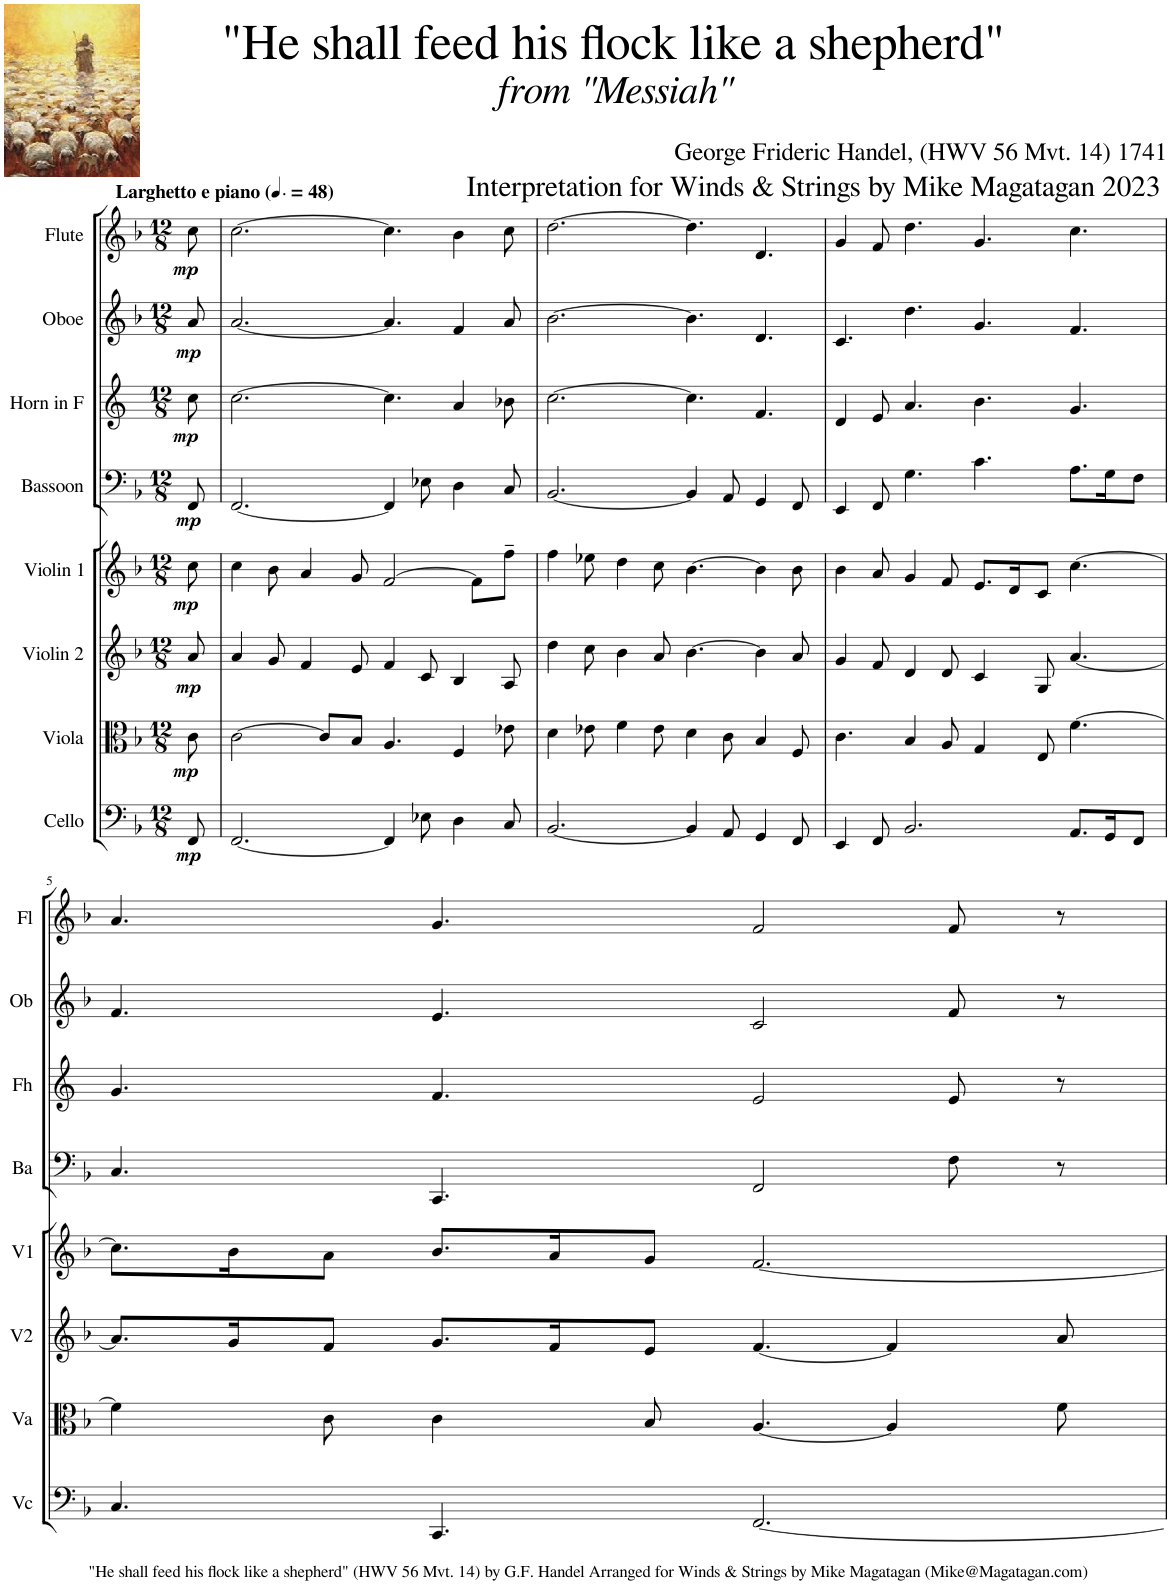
**kern	**dynam	**kern	**dynam	**kern	**dynam	**kern	**dynam	**kern	**dynam	**kern	**dynam	**kern	**dynam	**kern	**dynam
*part8	*part8	*part7	*part7	*part6	*part6	*part5	*part5	*part4	*part4	*part3	*part3	*part2	*part2	*part1	*part1
*staff8	*staff8	*staff7	*staff7	*staff6	*staff6	*staff5	*staff5	*staff4	*staff4	*staff3	*staff3	*staff2	*staff2	*staff1	*staff1
*I"Cello	*	*I"Viola	*	*I"Violin 2	*	*I"Violin 1	*	*I"Bassoon	*	*I"Horn in F	*	*I"Oboe	*	*I"Flute	*
*	*	*I'Va	*	*I'V2	*	*I'V1	*	*I'Ba	*	*	*	*I'Ob	*	*I'Fl	*
*clefF4	*	*clefC3	*	*clefG2	*	*clefG2	*	*clefF4	*	*clefG2	*	*clefG2	*	*clefG2	*
*	*	*	*	*	*	*	*	*	*	*Trd4c7	*	*	*	*	*
*k[b-]	*	*k[b-]	*	*k[b-]	*	*k[b-]	*	*k[b-]	*	*k[]	*	*k[b-]	*	*k[b-]	*
*M12/8	*	*M12/8	*	*M12/8	*	*M12/8	*	*M12/8	*	*M12/8	*	*M12/8	*	*M12/8	*
*MM72	*	*MM72	*	*MM72	*	*MM72	*	*MM72	*	*MM72	*	*MM72	*	*MM72	*
=1	=1	=1	=1	=1	=1	=1	=1	=1	=1	=1	=1	=1	=1	=1	=1
!	!	!	!	!	!	!	!	!	!	!	!	!	!	!LO:TX:a:B:t=Larghetto e piano	!
!	!LO:DY:b	!	!LO:DY:b	!	!LO:DY:b	!	!LO:DY:b	!	!LO:DY:b	!	!LO:DY:b	!	!LO:DY:b	!	!LO:DY:b
8FF/	mp	8c\	mp	8a/	mp	8cc\	mp	8FF/	mp	8cc\	mp	8a/	mp	8cc\	mp
=2	=2	=2	=2	=2	=2	=2	=2	=2	=2	=2	=2	=2	=2	=2	=2
[2.FF/	.	[2c\	.	4a/	.	4cc\	.	[2.FF/	.	[2.cc\	.	[2.a/	.	[2.cc\	.
.	.	.	.	8g/	.	8b-\	.	.	.	.	.	.	.	.	.
.	.	.	.	4f/	.	4a/	.	.	.	.	.	.	.	.	.
.	.	8c/L]	.	.	.	.	.	.	.	.	.	.	.	.	.
.	.	8B-/J	.	8e/	.	8g/	.	.	.	.	.	.	.	.	.
4FF/]	.	4.A/	.	4f/	.	[2f/	.	4FF/]	.	4.cc\]	.	4.a/]	.	4.cc\]	.
8E-X\	.	.	.	8c/	.	.	.	8E-X\	.	.	.	.	.	.	.
4D\	.	4F/	.	4B-/	.	.	.	4D\	.	4a/	.	4f/	.	4b-\	.
.	.	.	.	.	.	8f\L]	.	.	.	.	.	.	.	.	.
8C/	.	8e-X\	.	8A/	.	8ff~\J	.	8C/	.	8b-X\	.	8a/	.	8cc\	.
=3	=3	=3	=3	=3	=3	=3	=3	=3	=3	=3	=3	=3	=3	=3	=3
[2.BB-/	.	4d\	.	4dd\	.	4ff\	.	[2.BB-/	.	[2.cc\	.	[2.b-\	.	[2.dd\	.
.	.	8e-X\	.	8cc\	.	8ee-X\	.	.	.	.	.	.	.	.	.
.	.	4f\	.	4b-\	.	4dd\	.	.	.	.	.	.	.	.	.
.	.	8e-\	.	8a/	.	8cc\	.	.	.	.	.	.	.	.	.
4BB-/]	.	4d\	.	[4.b-\	.	[4.b-\	.	4BB-/]	.	4.cc\]	.	4.b-\]	.	4.dd\]	.
8AA/	.	8c\	.	.	.	.	.	8AA/	.	.	.	.	.	.	.
4GG/	.	4B-/	.	4b-\]	.	4b-\]	.	4GG/	.	4.f/	.	4.d/	.	4.d/	.
8FF/	.	8F/	.	8a/	.	8b-\	.	8FF/	.	.	.	.	.	.	.
=4	=4	=4	=4	=4	=4	=4	=4	=4	=4	=4	=4	=4	=4	=4	=4
4EE/	.	4.c\	.	4g/	.	4b-\	.	4EE/	.	4d/	.	4.c/	.	4g/	.
8FF/	.	.	.	8f/	.	8a/	.	8FF/	.	8e/	.	.	.	8f/	.
2.BB-/	.	4B-/	.	4d/	.	4g/	.	4.G\	.	4.a/	.	4.dd\	.	4.dd\	.
.	.	8A/	.	8d/	.	8f/	.	.	.	.	.	.	.	.	.
.	.	4G/	.	4c/	.	8.e/L	.	4.c\	.	4.b\	.	4.g/	.	4.g/	.
.	.	.	.	.	.	16d/K	.	.	.	.	.	.	.	.	.
.	.	8E/	.	8G/	.	8c/J	.	.	.	.	.	.	.	.	.
8.AA/L	.	[4.f\	.	[4.a/	.	[4.cc\	.	8.A\L	.	4.g/	.	4.f/	.	4.cc\	.
16GG/K	.	.	.	.	.	.	.	16G\K	.	.	.	.	.	.	.
8FF/J	.	.	.	.	.	.	.	8F\J	.	.	.	.	.	.	.
!!LO:LB:g=z
=5	=5	=5	=5	=5	=5	=5	=5	=5	=5	=5	=5	=5	=5	=5	=5
4.C/	.	4f\]	.	8.a/L]	.	8.cc\L]	.	4.C/	.	4.g/	.	4.f/	.	4.a/	.
.	.	.	.	16g/K	.	16b-\K	.	.	.	.	.	.	.	.	.
.	.	8c\	.	8f/J	.	8a\J	.	.	.	.	.	.	.	.	.
4.CC/	.	4c\	.	8.g/L	.	8.b-/L	.	4.CC/	.	4.f/	.	4.e/	.	4.g/	.
.	.	.	.	16f/K	.	16a/K	.	.	.	.	.	.	.	.	.
.	.	8B-/	.	8e/J	.	8g/J	.	.	.	.	.	.	.	.	.
[2.FF/	.	[4.A/	.	[4.f/	.	[2.f/	.	2FF/	.	2e/	.	2c/	.	2f/	.
.	.	4A/]	.	4f/]	.	.	.	.	.	.	.	.	.	.	.
.	.	.	.	.	.	.	.	8F\	.	8e/	.	8f/	.	8f/	.
.	.	8f\	.	8a/	.	.	.	8r	.	8r	.	8r	.	8r	.
=	=	=	=	=	=	=	=	=	=	=	=	=	=	=	=
*-	*-	*-	*-	*-	*-	*-	*-	*-	*-	*-	*-	*-	*-	*-	*-
